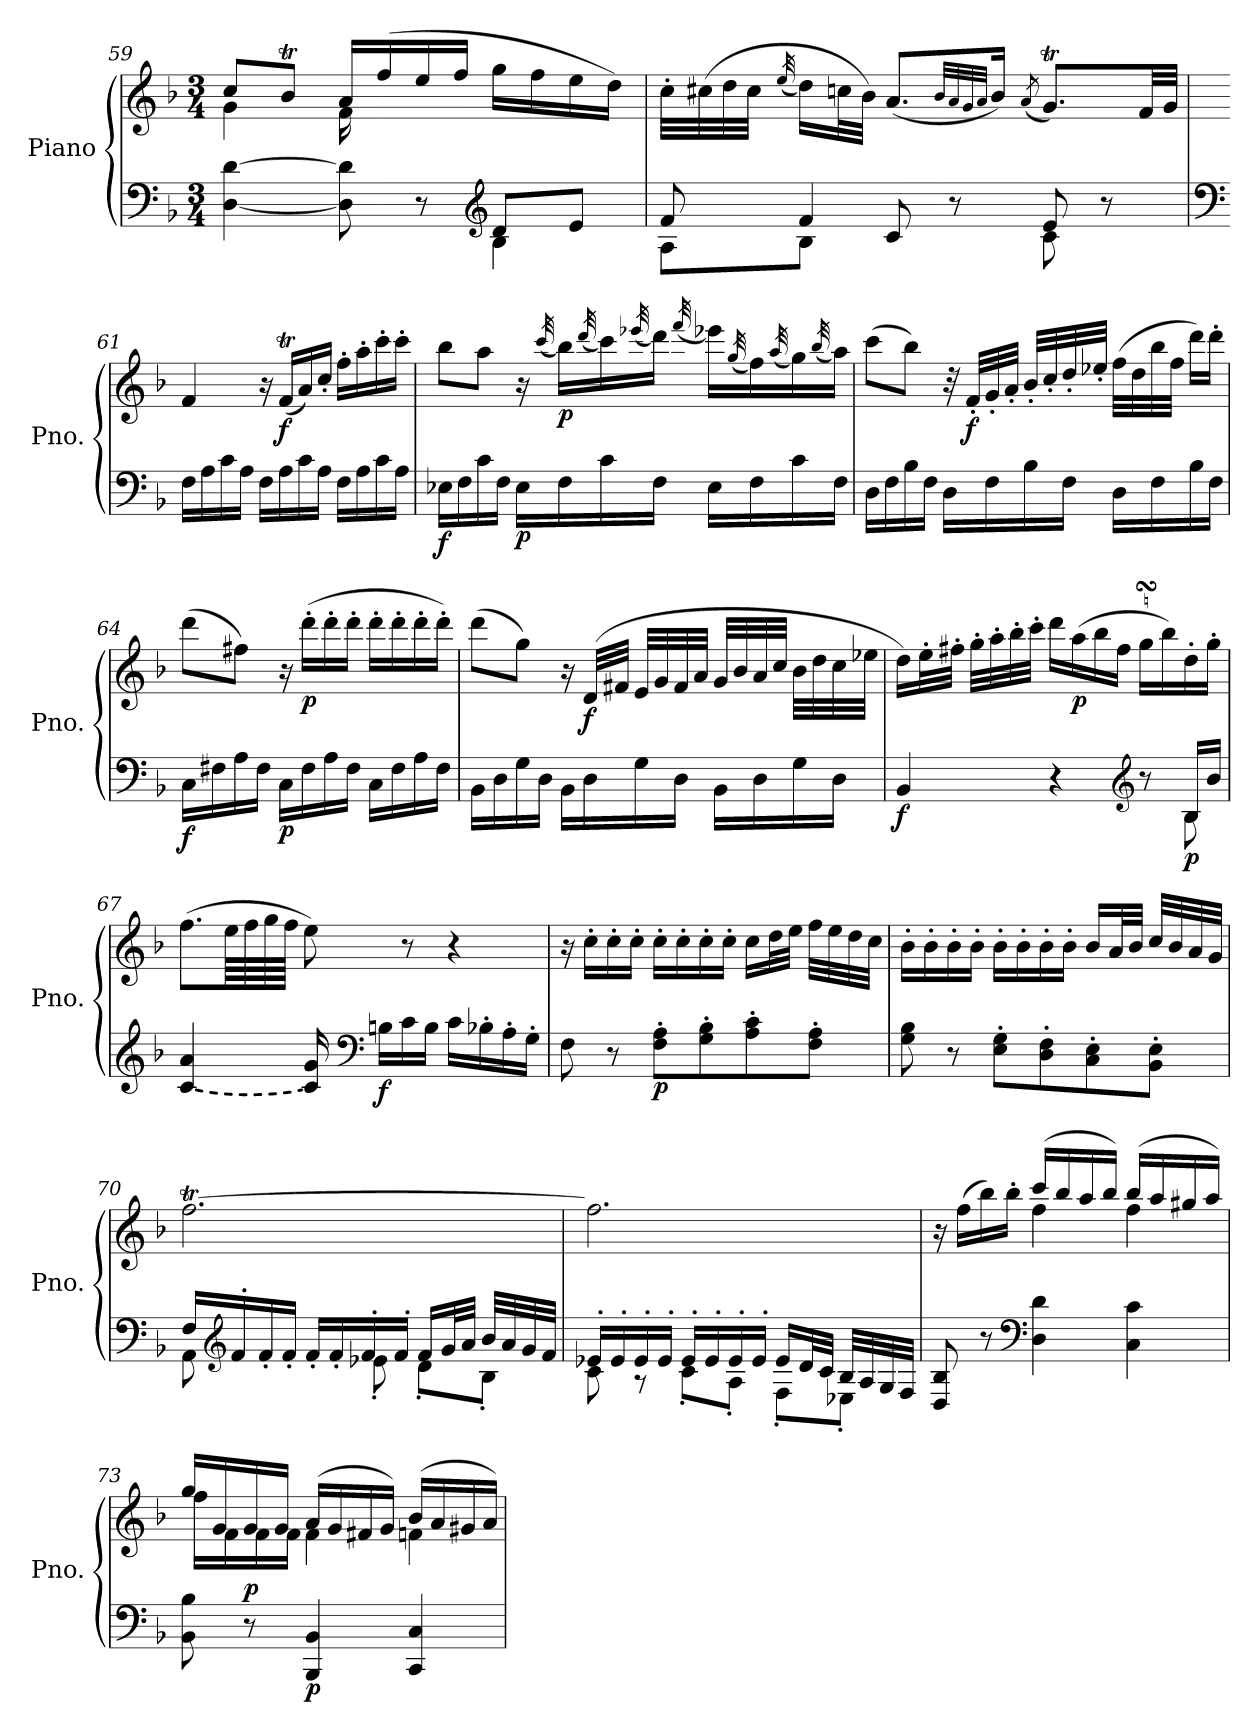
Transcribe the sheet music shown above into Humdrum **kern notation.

**kern	**kern	**dynam
*part1	*part1	*part1
*staff2	*staff1	*staff1/2
*I"Piano	*	*
*I'Pno.	*	*
*clefF4	*clefG2	*
*k[b-]	*k[b-]	*
*M3/4	*M3/4	*
=59	=59	=59
!LO:T:n=2:dash	!	!
*^	*^	*
[4D\ [4d\	2ryy	8cc/L	4g\	.
.	.	8b-T/J	.	.
8D\] 8d\]	.	16a/LL	16f\	.
.	.	(>16ff/	16ryy	.
8r	.	16ee/	8ryy	.
.	.	16ff/JJ	.	.
*clefG2	*	*	*	*
8d/L	4B-\	16gg\LL	4ryy	.
.	.	16ff\	.	.
8e/J	.	16ee\	.	.
.	.	16dd\JJ)	.	.
*	*	*v	*v	*
=60	=60	=60	=60
8f/	8A\L	32cc'\LLL	.
.	.	(>32cc#X\	.
.	.	32dd\	.
.	.	32cc#\JJJ	.
.	.	(<32qee/	.
4f/	8B-\J	16dd\LL)	.
.	.	32ccn\L	.
.	.	32b-\JJJ)	.
.	8c/	(<8.a/L	.
8r	8ryy	.	.
.	.	32qb-/LLL	.
.	.	32qa/	.
.	.	32qg/	.
.	.	32qa/JJJ	.
.	.	16b-/Jk)	.
.	.	(<8qa/	.
8e/	8c\	8.gT/L)	.
8r	8ryy	.	.
.	.	32f/LL	.
.	.	32g/JJJ	.
*v	*v	*	*
=61	=61	=61
*clefF4	*	*
16F\LL	4f/	.
16A\	.	.
16c\	.	.
16A\JJ	.	.
16F\LL	16r	.
!	!	!LO:DY:b
16A\	(<16fT/LL	f
16c\	16a/)	.
16A\JJ	16cc'/JJ	.
16F\LL	16ff'\LL	.
16A\	16aa'\	.
16c\	16ccc'\	.
16A\JJ	16ccc'\JJ	.
=62	=62	=62
!	!	!LO:DY:b=2
16E-X\LL	8bb-\L	f
16F\	.	.
16c\	8aa\J	.
16F\JJ	.	.
!	!	!LO:DY:b=2
16E-\LL	16r	p
.	(<32qccc/	.
!	!	!LO:DY:b
16F\	16bb-\LL)	p
.	(<32qddd/	.
16c\	16ccc\)	.
.	(<32qeee-X/	.
16F\JJ	16ddd\JJ)	.
.	(<32qfff/	.
16E-\LL	16eee-\LL)	.
.	(<32qgg/	.
16F\	16ff\)	.
.	(<32qaa/	.
16c\	16gg\)	.
.	(<32qbb-/	.
16F\JJ	16aa\JJ)	.
=63	=63	=63
16D\LL	(>8ccc\L	.
16F\	.	.
16B-\	8bb-\J)	.
16F\JJ	.	.
16D\LL	32r	.
!	!	!LO:DY:b
.	32f'/LLL	f
16F\	32g'/	.
.	32a'/JJJ	.
16B-\	32b-'/LLL	.
.	32cc'/	.
16F\JJ	32dd'/	.
.	32ee-X'/JJJ	.
16D\LL	(>32ff\LLL	.
.	32dd\	.
16F\	32bb-\	.
.	32ff\JJJ	.
16B-\	16ddd\LL)	.
16F\JJ	16ddd'\JJ	.
=64	=64	=64
!	!	!LO:DY:b=2
16C\LL	(>8ddd\L	f
16F#X\	.	.
16A\	8ff#X\J)	.
16F#\JJ	.	.
!	!	!LO:DY:b=2
16C\LL	16r	p
!	!	!LO:DY:b
16F#\	(>16ddd'\LL	p
16A\	16ddd'\	.
16F#\JJ	16ddd'\JJ	.
16C\LL	16ddd'\LL	.
16F#\	16ddd'\	.
16A\	16ddd'\	.
16F#\JJ	16ddd'\JJ)	.
=65	=65	=65
16BB-\LL	(>8ddd\L	.
16D\	.	.
16G\	8gg\J)	.
16D\JJ	.	.
16BB-\LL	16r	.
!	!	!LO:DY:b
16D\	(>32d/LLL	f
.	32f#X/JJJ	.
16G\	32e/LLL	.
.	32g/	.
16D\JJ	32f#/	.
.	32a/JJJ	.
16BB-\LL	32g/LLL	.
.	32b-/	.
16D\	32a/	.
.	32cc/JJJ	.
16G\	32b-\LLL	.
.	32dd\	.
16D\JJ	32cc\	.
.	32ee-X\JJJ	.
=66	=66	=66
*^	*	*
!	!	!	!LO:DY:b=2
4BB-/	8ryy	16dd\LL)	f
.	.	32ee'\L	.
.	.	32ff#X'\JJJ	.
*v	*v	*	*
.	32gg'\LLL	.
.	32aa'\	.
.	32bb-'\	.
.	32ccc'\JJJ	.
4r	16ddd\LL	.
!	!	!LO:DY:b
.	(>16aa\	p
.	16bb-\	.
.	16ff#\JJ	.
*clefG2	*	*
8r	16ggsSSS\LL	.
.	16bb-\)	.
*^	*	*
!	!	!	!LO:DY:b=2
16B-/LL	8B-\	16dd'\	p
16b-/JJ	.	16gg'\JJ	.
*v	*v	*	*
=67	=67	=67
!LO:T:n=1:dash	!	!
[4c/ 4a/	(>8.ff\L	.
.	64ee\LLL	.
.	64ff\	.
.	64gg\	.
.	64ff\JJJJ	.
16c/] 16g/	8ee\)	.
*clefF4	*	*
!	!	!LO:DY:b=2
16Bn\LL	.	f
16c\	8r	.
16B\JJ	.	.
16c\LL	4r	.
16B-X'\	.	.
16A'\	.	.
16G'\JJ	.	.
=68	=68	=68
8F\	16r	.
.	16cc'\LL	.
8r	16cc'\	.
.	16cc'\JJ	.
!	!	!LO:DY:b=2
8F\' 8A\'L	16cc'\LL	p
.	16cc'\	.
8G\' 8B-\'	16cc'\	.
.	16cc'\JJ	.
8A\' 8c\'	16cc\LL	.
.	32dd\L	.
.	32ee\JJJ	.
8F\' 8A\'J	32ff\LLL	.
.	32ee\	.
.	32dd\	.
.	32cc\JJJ	.
=69	=69	=69
8G\ 8B-\	16b-'\LL	.
.	16b-'\	.
8r	16b-'\	.
.	16b-'\JJ	.
8E\' 8G\'L	16b-'\LL	.
.	16b-'\	.
8D\' 8F\'	16b-'\	.
.	16b-'\JJ	.
8C\' 8E\'	16b-/LL	.
.	32a/L	.
.	32b-/JJJ	.
8BB-\' 8E\'J	32cc/LLL	.
.	32b-/	.
.	32a/	.
.	32g/JJJ	.
=70	=70	=70
*^	*	*
16F/LL	8AA\	[2.ffT\	.
*clefG2	*	*	*
16f'/	.	.	.
16f'/	4ryy	.	.
16f'/JJ	.	.	.
16f'/LL	.	.	.
16f'/	.	.	.
16f'/	8e-X'\	.	.
16f'/JJ	.	.	.
16f/LL	8d'\L	.	.
32g/L	.	.	.
32a/JJJ	.	.	.
32b-/LLL	8B-'\J	.	.
32a/	.	.	.
32g/	.	.	.
32f/JJJ	.	.	.
=71	=71	=71	=71
16e-X'/LL	8c\	2.ffTTT\]	.
16e-'/	.	.	.
16e-'/	8r	.	.
16e-'/JJ	.	.	.
16e-'/LL	8c'\L	.	.
16e-'/	.	.	.
16e-'/	8A'\J	.	.
16e-'/JJ	.	.	.
16e-/LL	8F'\L	.	.
32d/L	.	.	.
32c/JJJ	.	.	.
32B-/LLL	8E-X'\J	.	.
32A/	.	.	.
32G/	.	.	.
32F/JJJ	.	.	.
*v	*v	*	*
=72	=72	=72
*	*^	*
8D/ 8B-/	16r	4ryy	.
.	(>16ff\LL	.	.
8r	16bb-\)	.	.
.	16bb-'\JJ	.	.
*clefF4	*	*	*
!	!	!	!LO:DY:b=2
!	!	!	!LO:DY:n=1:b
4D\ 4d\	(>16ccc/LL	4ff\	fp fp
.	16bb-/	.	.
.	16aa/	.	.
.	16bb-/JJ)	.	.
!	!	!	!LO:DY:n=2:b=2
!	!	!	!LO:DY:n=3:b
4C\ 4c\	(>16bb-/LL	4ff\	fp fp
.	16aa/	.	.
.	16gg#X/	.	.
.	16aa/JJ)	.	.
=73	=73	=73	=73
8BB-\ 8B-\	16gg/LL	16ff\LL	.
.	16g/	16f\	.
!	!	!	!LO:DY:a=2
8r	16g/	16f\	p
.	16g/JJ	16f\JJ	.
!	!	!	!LO:DY:b=2
4BBB-/ 4BB-/	(>16a/LL	4f\	p
.	16g/	.	.
.	16f#X/	.	.
.	16g/JJ)	.	.
4CC/ 4C/	(>16b-/LL	4fn\	.
.	16a/	.	.
.	16g#X/	.	.
.	16a/JJ)	.	.
*	*v	*v	*
=	=	=
*-	*-	*-
